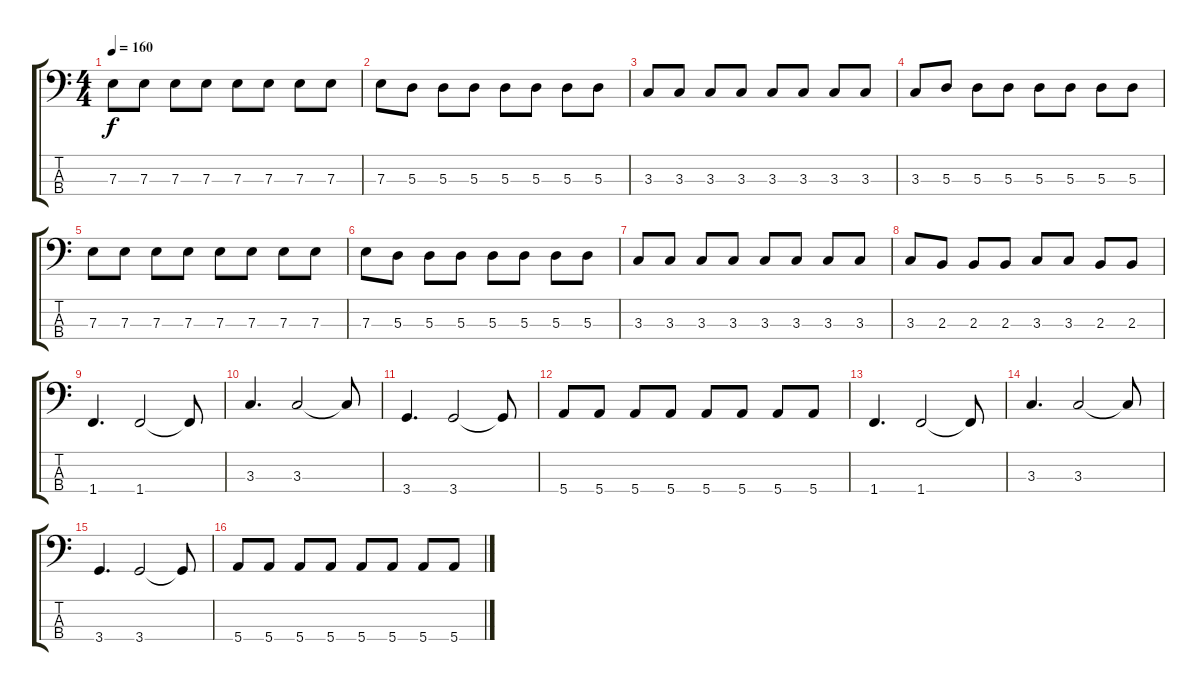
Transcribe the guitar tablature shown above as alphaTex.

\track "" {instrument electricbassfinger}
\staff {score tabs}
\tuning (G2 D2 A1 E1) {hide}
\ts (4 4)
\tempo 160
\clef f4
\ks c
7.3.8{dy f} 7.3.8 7.3.8 7.3.8 7.3.8 7.3.8 7.3.8 7.3.8 |
7.3.8 5.3.8 5.3.8 5.3.8 5.3.8 5.3.8 5.3.8 5.3.8 |
3.3.8 3.3.8 3.3.8 3.3.8 3.3.8 3.3.8 3.3.8 3.3.8 |
3.3.8 5.3.8 5.3.8 5.3.8 5.3.8 5.3.8 5.3.8 5.3.8 |
7.3.8 7.3.8 7.3.8 7.3.8 7.3.8 7.3.8 7.3.8 7.3.8 |
7.3.8 5.3.8 5.3.8 5.3.8 5.3.8 5.3.8 5.3.8 5.3.8 |
3.3.8 3.3.8 3.3.8 3.3.8 3.3.8 3.3.8 3.3.8 3.3.8 |
3.3.8 2.3.8 2.3.8 2.3.8 3.3.8 3.3.8 2.3.8 2.3.8 |
1.4.4{d} 1.4.2 1.4{t}.8 |
3.3.4{d} 3.3.2 3.3{t}.8 |
3.4.4{d} 3.4.2 3.4{t}.8 |
5.4.8 5.4.8 5.4.8 5.4.8 5.4.8 5.4.8 5.4.8 5.4.8 |
1.4.4{d} 1.4.2 1.4{t}.8 |
3.3.4{d} 3.3.2 3.3{t}.8 |
3.4.4{d} 3.4.2 3.4{t}.8 |
5.4.8 5.4.8 5.4.8 5.4.8 5.4.8 5.4.8 5.4.8 5.4.8
